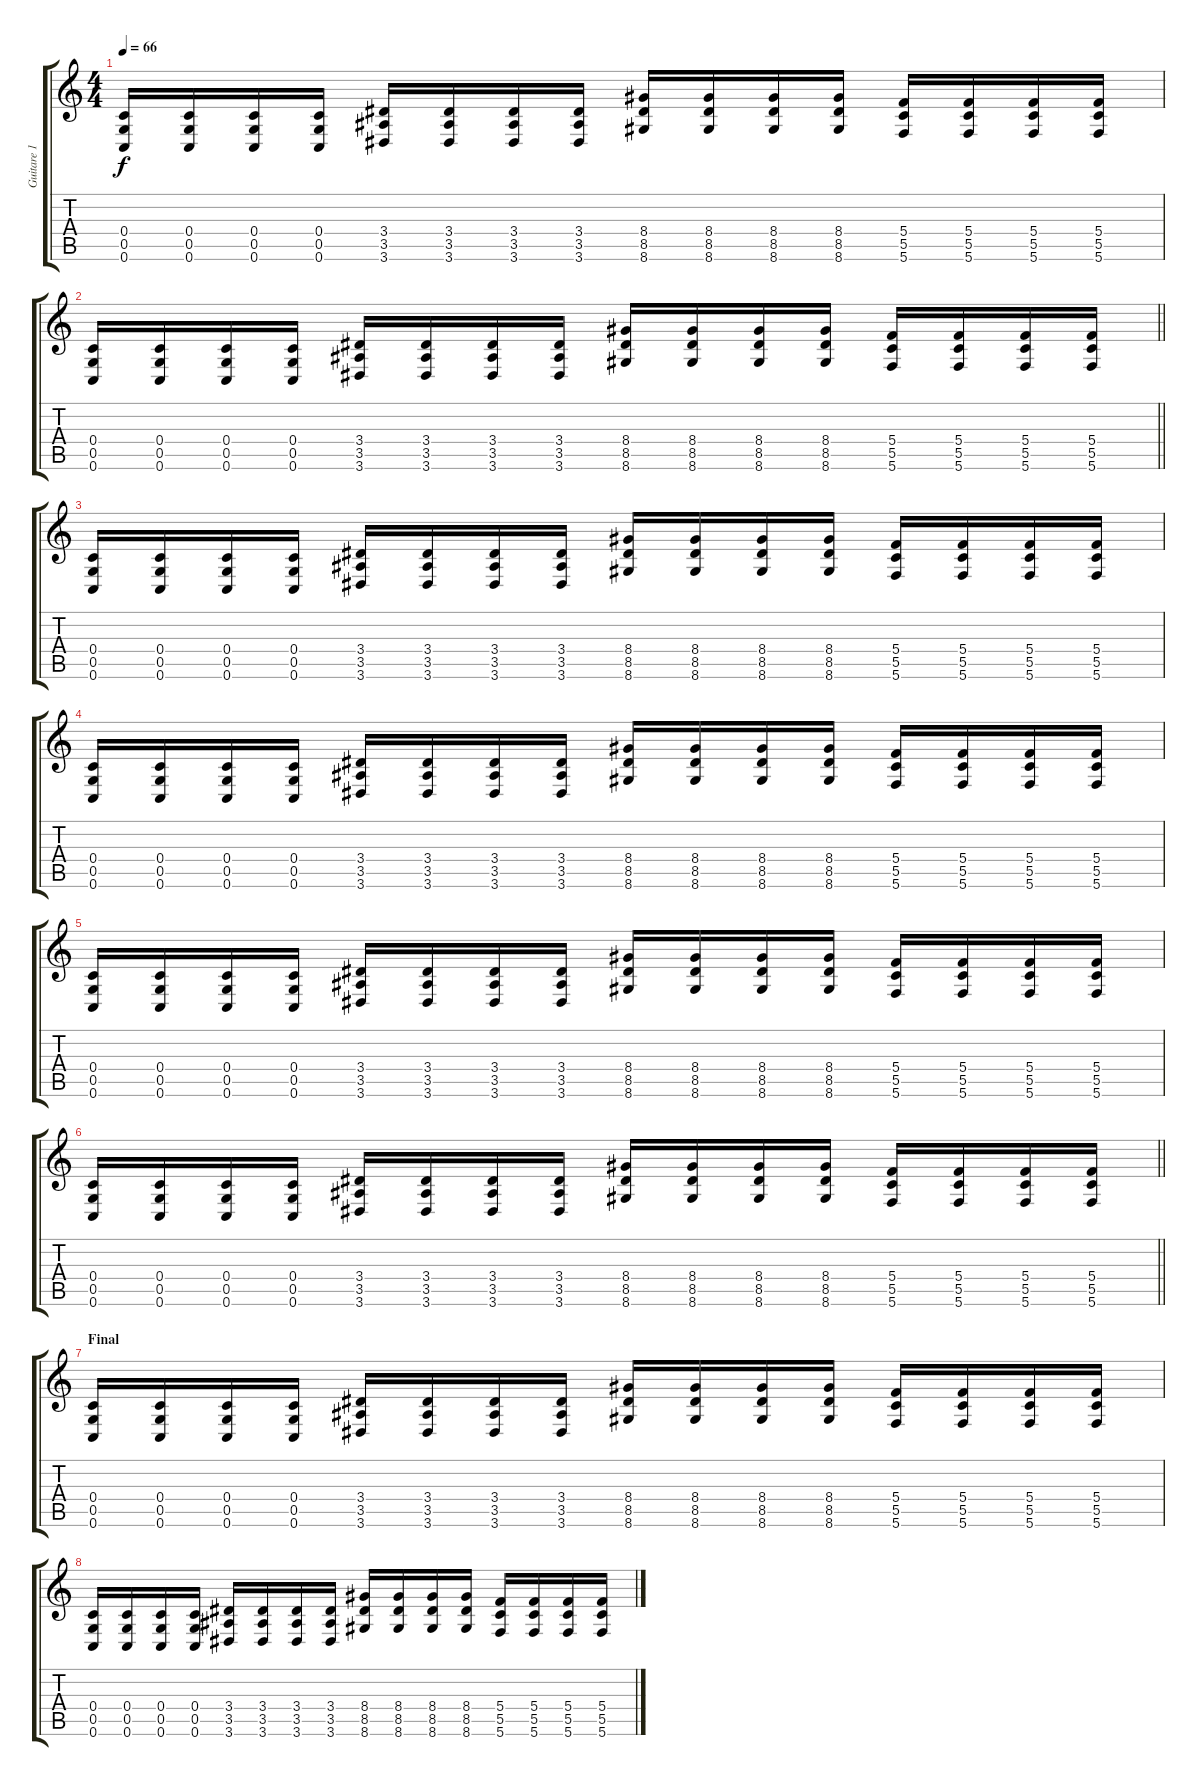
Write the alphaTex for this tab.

\track ("Guitare 1" "Guitare 1") {instrument overdrivenguitar}
\staff {score tabs}
\tuning (D4 A3 F3 C3 G2 C2) {hide}
\ts (4 4)
\tempo 66
\clef g2
\ks c
(0.4 0.5 0.6).16{dy f} (0.4 0.5 0.6).16 (0.4 0.5 0.6).16 (0.4 0.5 0.6).16 (3.4 3.5 3.6).16 (3.4 3.5 3.6).16 (3.4 3.5 3.6).16 (3.4 3.5 3.6).16 (8.4 8.5 8.6).16 (8.4 8.5 8.6).16 (8.4 8.5 8.6).16 (8.4 8.5 8.6).16 (5.4 5.5 5.6).16 (5.4 5.5 5.6).16 (5.4 5.5 5.6).16 (5.4 5.5 5.6).16 |
\barLineRight lightlight
(0.4 0.5 0.6).16 (0.4 0.5 0.6).16 (0.4 0.5 0.6).16 (0.4 0.5 0.6).16 (3.4 3.5 3.6).16 (3.4 3.5 3.6).16 (3.4 3.5 3.6).16 (3.4 3.5 3.6).16 (8.4 8.5 8.6).16 (8.4 8.5 8.6).16 (8.4 8.5 8.6).16 (8.4 8.5 8.6).16 (5.4 5.5 5.6).16 (5.4 5.5 5.6).16 (5.4 5.5 5.6).16 (5.4 5.5 5.6).16 |
(0.4 0.5 0.6).16 (0.4 0.5 0.6).16 (0.4 0.5 0.6).16 (0.4 0.5 0.6).16 (3.4 3.5 3.6).16 (3.4 3.5 3.6).16 (3.4 3.5 3.6).16 (3.4 3.5 3.6).16 (8.4 8.5 8.6).16 (8.4 8.5 8.6).16 (8.4 8.5 8.6).16 (8.4 8.5 8.6).16 (5.4 5.5 5.6).16 (5.4 5.5 5.6).16 (5.4 5.5 5.6).16 (5.4 5.5 5.6).16 |
(0.4 0.5 0.6).16 (0.4 0.5 0.6).16 (0.4 0.5 0.6).16 (0.4 0.5 0.6).16 (3.4 3.5 3.6).16 (3.4 3.5 3.6).16 (3.4 3.5 3.6).16 (3.4 3.5 3.6).16 (8.4 8.5 8.6).16 (8.4 8.5 8.6).16 (8.4 8.5 8.6).16 (8.4 8.5 8.6).16 (5.4 5.5 5.6).16 (5.4 5.5 5.6).16 (5.4 5.5 5.6).16 (5.4 5.5 5.6).16 |
(0.4 0.5 0.6).16 (0.4 0.5 0.6).16 (0.4 0.5 0.6).16 (0.4 0.5 0.6).16 (3.4 3.5 3.6).16 (3.4 3.5 3.6).16 (3.4 3.5 3.6).16 (3.4 3.5 3.6).16 (8.4 8.5 8.6).16 (8.4 8.5 8.6).16 (8.4 8.5 8.6).16 (8.4 8.5 8.6).16 (5.4 5.5 5.6).16 (5.4 5.5 5.6).16 (5.4 5.5 5.6).16 (5.4 5.5 5.6).16 |
\barLineRight lightlight
(0.4 0.5 0.6).16 (0.4 0.5 0.6).16 (0.4 0.5 0.6).16 (0.4 0.5 0.6).16 (3.4 3.5 3.6).16 (3.4 3.5 3.6).16 (3.4 3.5 3.6).16 (3.4 3.5 3.6).16 (8.4 8.5 8.6).16 (8.4 8.5 8.6).16 (8.4 8.5 8.6).16 (8.4 8.5 8.6).16 (5.4 5.5 5.6).16 (5.4 5.5 5.6).16 (5.4 5.5 5.6).16 (5.4 5.5 5.6).16 |
\section ("" "Final")
(0.4 0.5 0.6).16 (0.4 0.5 0.6).16 (0.4 0.5 0.6).16 (0.4 0.5 0.6).16 (3.4 3.5 3.6).16 (3.4 3.5 3.6).16 (3.4 3.5 3.6).16 (3.4 3.5 3.6).16 (8.4 8.5 8.6).16 (8.4 8.5 8.6).16 (8.4 8.5 8.6).16 (8.4 8.5 8.6).16 (5.4 5.5 5.6).16 (5.4 5.5 5.6).16 (5.4 5.5 5.6).16 (5.4 5.5 5.6).16 |
(0.4 0.5 0.6).16 (0.4 0.5 0.6).16 (0.4 0.5 0.6).16 (0.4 0.5 0.6).16 (3.4 3.5 3.6).16 (3.4 3.5 3.6).16 (3.4 3.5 3.6).16 (3.4 3.5 3.6).16 (8.4 8.5 8.6).16 (8.4 8.5 8.6).16 (8.4 8.5 8.6).16 (8.4 8.5 8.6).16 (5.4 5.5 5.6).16 (5.4 5.5 5.6).16 (5.4 5.5 5.6).16 (5.4 5.5 5.6).16
